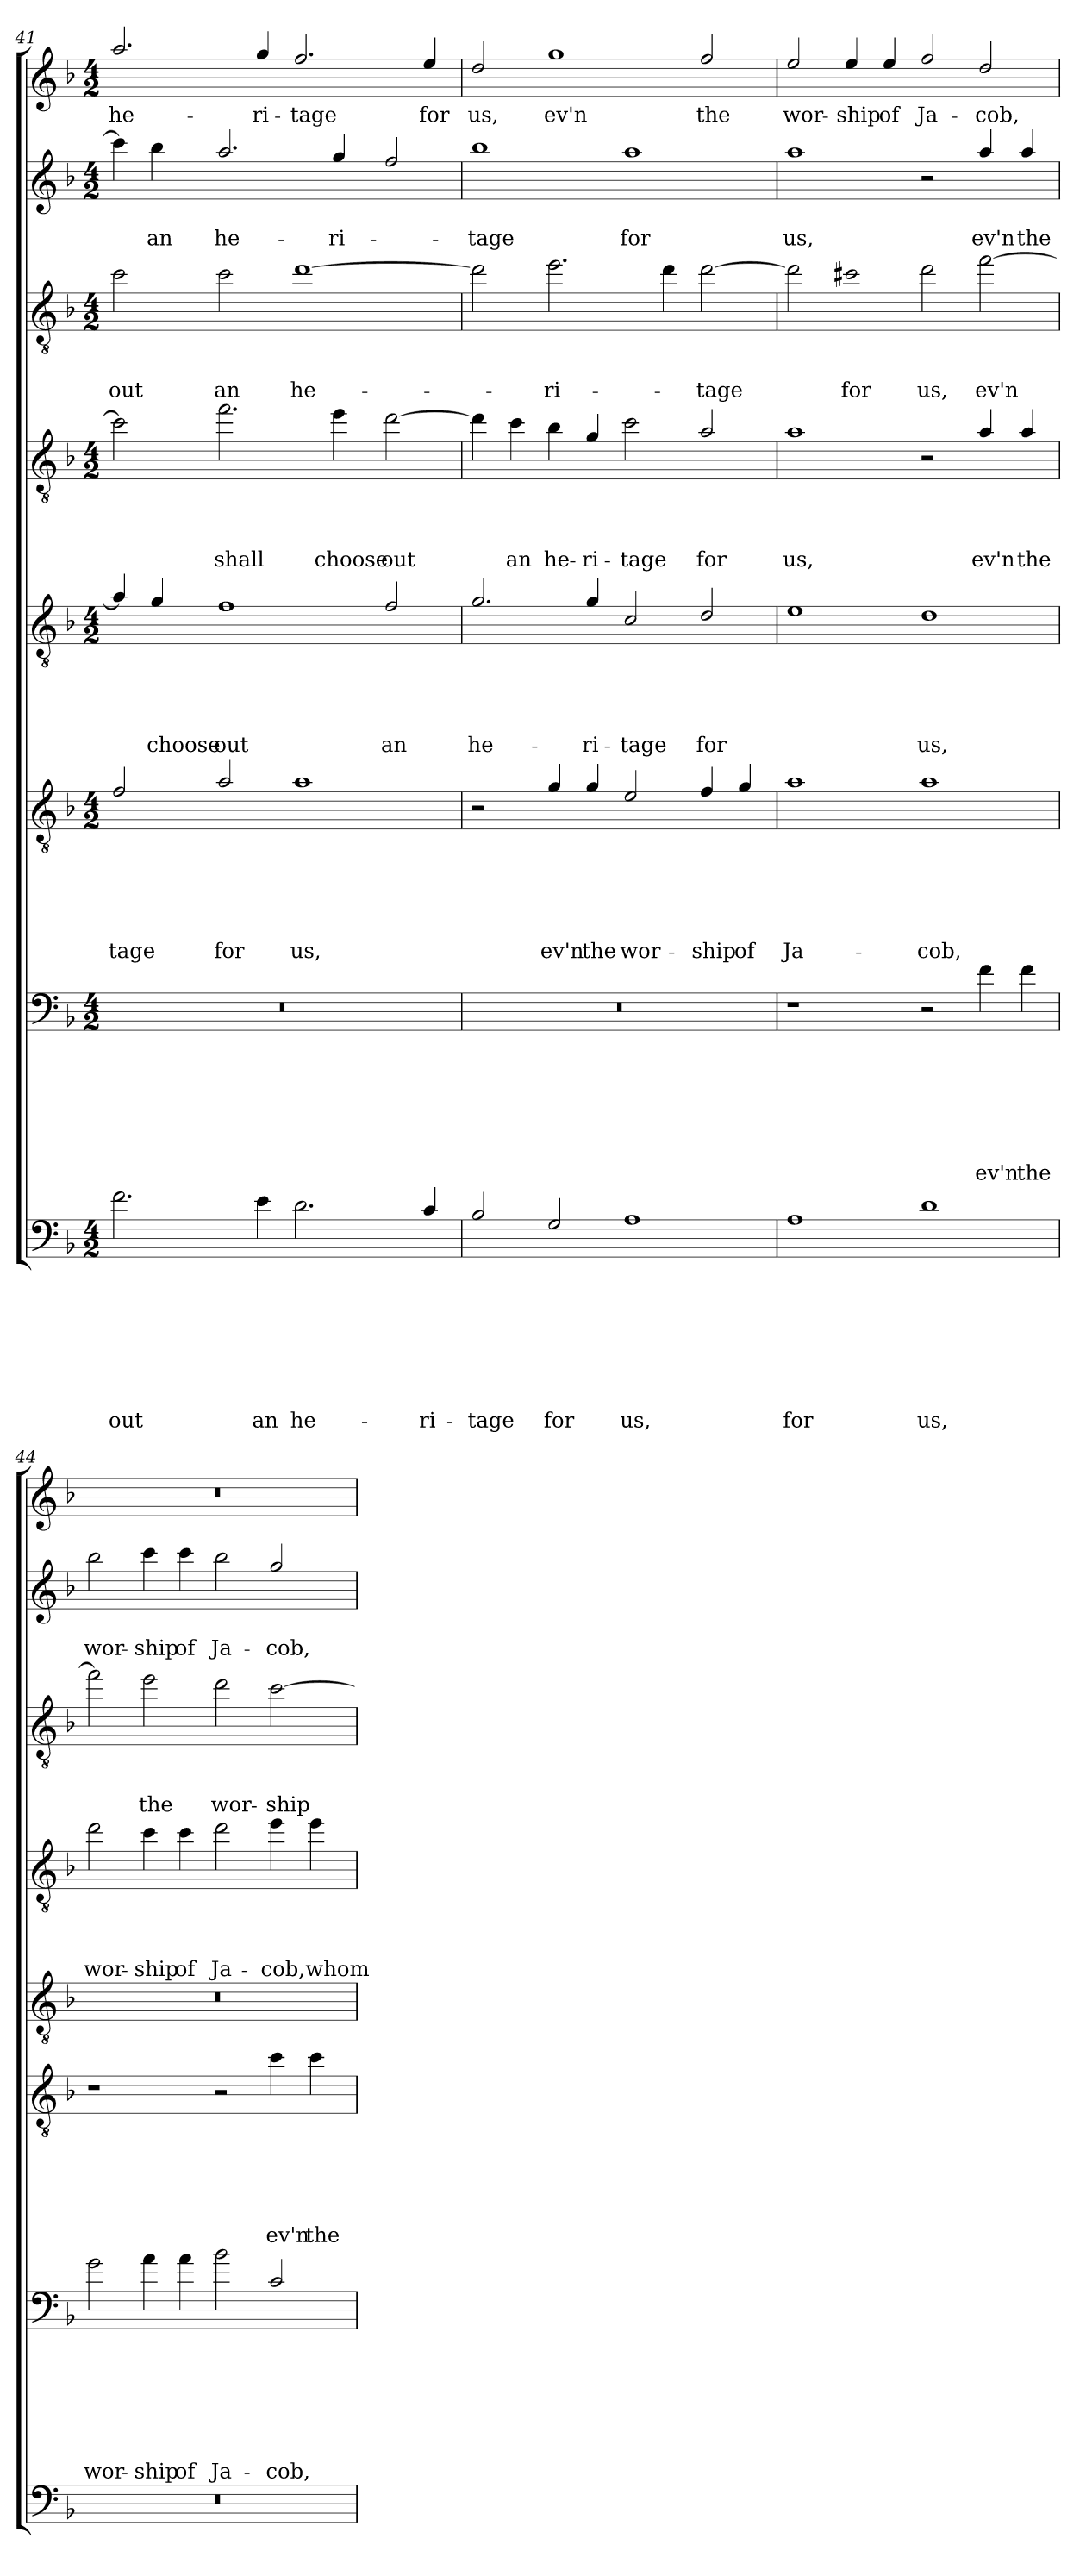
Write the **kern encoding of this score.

**kern	**text	**text	**text	**text	**text	**text	**text	**text	**kern	**text	**text	**text	**text	**text	**text	**text	**kern	**text	**text	**text	**text	**text	**text	**kern	**text	**text	**text	**text	**text	**kern	**text	**text	**text	**text	**kern	**text	**text	**text	**kern	**text	**text	**kern	**text
*part8	*part8	*part8	*part8	*part8	*part8	*part8	*part8	*part8	*part7	*part7	*part7	*part7	*part7	*part7	*part7	*part7	*part6	*part6	*part6	*part6	*part6	*part6	*part6	*part5	*part5	*part5	*part5	*part5	*part5	*part4	*part4	*part4	*part4	*part4	*part3	*part3	*part3	*part3	*part2	*part2	*part2	*part1	*part1
*staff8	*staff8	*staff8	*staff8	*staff8	*staff8	*staff8	*staff8	*staff8	*staff7	*staff7	*staff7	*staff7	*staff7	*staff7	*staff7	*staff7	*staff6	*staff6	*staff6	*staff6	*staff6	*staff6	*staff6	*staff5	*staff5	*staff5	*staff5	*staff5	*staff5	*staff4	*staff4	*staff4	*staff4	*staff4	*staff3	*staff3	*staff3	*staff3	*staff2	*staff2	*staff2	*staff1	*staff1
!!LO:PB:g=z
*clefF4	*	*	*	*	*	*	*	*	*clefF4	*	*	*	*	*	*	*	*clefGv2	*	*	*	*	*	*	*clefGv2	*	*	*	*	*	*clefGv2	*	*	*	*	*clefGv2	*	*	*	*clefG2	*	*	*clefG2	*
*ITrd8c14	*	*	*	*	*	*	*	*	*ITrd8c14	*	*	*	*	*	*	*	*ITrd8c14	*	*	*	*	*	*	*ITrd8c14	*	*	*	*	*	*ITrd8c14	*	*	*	*	*ITrd8c14	*	*	*	*ITrd8c14	*	*	*ITrd8c14	*
*k[b-]	*	*	*	*	*	*	*	*	*k[b-]	*	*	*	*	*	*	*	*k[b-]	*	*	*	*	*	*	*k[b-]	*	*	*	*	*	*k[b-]	*	*	*	*	*k[b-]	*	*	*	*k[b-]	*	*	*k[b-]	*
*F:	*	*	*	*	*	*	*	*	*F:	*	*	*	*	*	*	*	*F:	*	*	*	*	*	*	*F:	*	*	*	*	*	*F:	*	*	*	*	*F:	*	*	*	*F:	*	*	*F:	*
*M4/2	*	*	*	*	*	*	*	*	*M4/2	*	*	*	*	*	*	*	*M4/2	*	*	*	*	*	*	*M4/2	*	*	*	*	*	*M4/2	*	*	*	*	*M4/2	*	*	*	*M4/2	*	*	*M4/2	*
=41	=41	=41	=41	=41	=41	=41	=41	=41	=41	=41	=41	=41	=41	=41	=41	=41	=41	=41	=41	=41	=41	=41	=41	=41	=41	=41	=41	=41	=41	=41	=41	=41	=41	=41	=41	=41	=41	=41	=41	=41	=41	=41	=41
2.F\	.	.	.	.	.	.	.	out	0r	.	.	.	.	.	.	.	2F/	.	.	.	.	.	-tage	4A/]	.	.	.	.	.	2c\]	.	.	.	.	2c\	.	.	out	4cc\]	.	.	2.a/	he-
.	.	.	.	.	.	.	.	.	.	.	.	.	.	.	.	.	.	.	.	.	.	.	.	4G/	.	.	.	.	choose	.	.	.	.	.	.	.	.	.	4b-\	.	an	.	.
.	.	.	.	.	.	.	.	.	.	.	.	.	.	.	.	.	2A/	.	.	.	.	.	for	1F	.	.	.	.	out	2.f\	.	.	.	shall	2c\	.	.	an	2.a/	.	he-	.	.
4E\	.	.	.	.	.	.	.	an	.	.	.	.	.	.	.	.	.	.	.	.	.	.	.	.	.	.	.	.	.	.	.	.	.	.	.	.	.	.	.	.	.	4g/	-ri-
2.D\	.	.	.	.	.	.	.	he-	.	.	.	.	.	.	.	.	1A	.	.	.	.	.	us,	.	.	.	.	.	.	.	.	.	.	.	[1d	.	.	he-	.	.	.	2.f/	-tage
.	.	.	.	.	.	.	.	.	.	.	.	.	.	.	.	.	.	.	.	.	.	.	.	.	.	.	.	.	.	4e\	.	.	.	choose	.	.	.	.	4g/	.	-ri-	.	.
.	.	.	.	.	.	.	.	.	.	.	.	.	.	.	.	.	.	.	.	.	.	.	.	2F/	.	.	.	.	an	[2d\	.	.	.	out	.	.	.	.	2f/	.	.	.	.
4C/	.	.	.	.	.	.	.	-ri-	.	.	.	.	.	.	.	.	.	.	.	.	.	.	.	.	.	.	.	.	.	.	.	.	.	.	.	.	.	.	.	.	.	4e/	for
=42	=42	=42	=42	=42	=42	=42	=42	=42	=42	=42	=42	=42	=42	=42	=42	=42	=42	=42	=42	=42	=42	=42	=42	=42	=42	=42	=42	=42	=42	=42	=42	=42	=42	=42	=42	=42	=42	=42	=42	=42	=42	=42	=42
2BB-/	.	.	.	.	.	.	.	-tage	0r	.	.	.	.	.	.	.	2r	.	.	.	.	.	.	2.G/	.	.	.	.	he-	4d\]	.	.	.	.	2d\]	.	.	.	1b-	.	-tage	2d/	us,
.	.	.	.	.	.	.	.	.	.	.	.	.	.	.	.	.	.	.	.	.	.	.	.	.	.	.	.	.	.	4c\	.	.	.	an	.	.	.	.	.	.	.	.	.
2GG/	.	.	.	.	.	.	.	for	.	.	.	.	.	.	.	.	4G/	.	.	.	.	.	ev'n	.	.	.	.	.	.	4B-\	.	.	.	he-	2.e\	.	.	-ri-	.	.	.	1g	ev'n
.	.	.	.	.	.	.	.	.	.	.	.	.	.	.	.	.	4G/	.	.	.	.	.	the	4G/	.	.	.	.	-ri-	4G/	.	.	.	-ri-	.	.	.	.	.	.	.	.	.
1AA	.	.	.	.	.	.	.	us,	.	.	.	.	.	.	.	.	2E/	.	.	.	.	.	wor-	2C/	.	.	.	.	-tage	2c\	.	.	.	-tage	.	.	.	.	1a	.	for	.	.
.	.	.	.	.	.	.	.	.	.	.	.	.	.	.	.	.	.	.	.	.	.	.	.	.	.	.	.	.	.	.	.	.	.	.	4d\	.	.	.	.	.	.	.	.
.	.	.	.	.	.	.	.	.	.	.	.	.	.	.	.	.	4F/	.	.	.	.	.	-ship	2D/	.	.	.	.	for	2A/	.	.	.	for	[2d\	.	.	-tage	.	.	.	2f/	the
.	.	.	.	.	.	.	.	.	.	.	.	.	.	.	.	.	4G/	.	.	.	.	.	of	.	.	.	.	.	.	.	.	.	.	.	.	.	.	.	.	.	.	.	.
=43	=43	=43	=43	=43	=43	=43	=43	=43	=43	=43	=43	=43	=43	=43	=43	=43	=43	=43	=43	=43	=43	=43	=43	=43	=43	=43	=43	=43	=43	=43	=43	=43	=43	=43	=43	=43	=43	=43	=43	=43	=43	=43	=43
1AA	.	.	.	.	.	.	.	for	1r	.	.	.	.	.	.	.	1A	.	.	.	.	.	Ja-	1E	.	.	.	.	.	1A	.	.	.	us,	2d\]	.	.	.	1a	.	us,	2e/	wor-
.	.	.	.	.	.	.	.	.	.	.	.	.	.	.	.	.	.	.	.	.	.	.	.	.	.	.	.	.	.	.	.	.	.	.	2c#X\	.	.	for	.	.	.	4e/	-ship
.	.	.	.	.	.	.	.	.	.	.	.	.	.	.	.	.	.	.	.	.	.	.	.	.	.	.	.	.	.	.	.	.	.	.	.	.	.	.	.	.	.	4e/	of
1D	.	.	.	.	.	.	.	us,	2r	.	.	.	.	.	.	.	1A	.	.	.	.	.	-cob,	1D	.	.	.	.	us,	2r	.	.	.	.	2d\	.	.	us,	2r	.	.	2f/	Ja-
.	.	.	.	.	.	.	.	.	4F\	.	.	.	.	.	.	ev'n	.	.	.	.	.	.	.	.	.	.	.	.	.	4A/	.	.	.	ev'n	[2f\	.	.	ev'n	4a/	.	ev'n	2d/	-cob,
.	.	.	.	.	.	.	.	.	4F\	.	.	.	.	.	.	the	.	.	.	.	.	.	.	.	.	.	.	.	.	4A/	.	.	.	the	.	.	.	.	4a/	.	the	.	.
=44	=44	=44	=44	=44	=44	=44	=44	=44	=44	=44	=44	=44	=44	=44	=44	=44	=44	=44	=44	=44	=44	=44	=44	=44	=44	=44	=44	=44	=44	=44	=44	=44	=44	=44	=44	=44	=44	=44	=44	=44	=44	=44	=44
0r	.	.	.	.	.	.	.	.	2G\	.	.	.	.	.	.	wor-	1r	.	.	.	.	.	.	0r	.	.	.	.	.	2d\	.	.	.	wor-	2f\]	.	.	.	2b-\	.	wor-	0r	.
.	.	.	.	.	.	.	.	.	4A\	.	.	.	.	.	.	-ship	.	.	.	.	.	.	.	.	.	.	.	.	.	4c\	.	.	.	-ship	2e\	.	.	the	4cc\	.	-ship	.	.
.	.	.	.	.	.	.	.	.	4A\	.	.	.	.	.	.	of	.	.	.	.	.	.	.	.	.	.	.	.	.	4c\	.	.	.	of	.	.	.	.	4cc\	.	of	.	.
.	.	.	.	.	.	.	.	.	2B-\	.	.	.	.	.	.	Ja-	2r	.	.	.	.	.	.	.	.	.	.	.	.	2d\	.	.	.	Ja-	2d\	.	.	wor-	2b-\	.	Ja-	.	.
.	.	.	.	.	.	.	.	.	2C/	.	.	.	.	.	.	-cob,	4c\	.	.	.	.	.	ev'n	.	.	.	.	.	.	4e\	.	.	.	-cob,	[2c\	.	.	-ship	2g/	.	-cob,	.	.
.	.	.	.	.	.	.	.	.	.	.	.	.	.	.	.	.	4c\	.	.	.	.	.	the	.	.	.	.	.	.	4e\	.	.	.	whom	.	.	.	.	.	.	.	.	.
=	=	=	=	=	=	=	=	=	=	=	=	=	=	=	=	=	=	=	=	=	=	=	=	=	=	=	=	=	=	=	=	=	=	=	=	=	=	=	=	=	=	=	=
*-	*-	*-	*-	*-	*-	*-	*-	*-	*-	*-	*-	*-	*-	*-	*-	*-	*-	*-	*-	*-	*-	*-	*-	*-	*-	*-	*-	*-	*-	*-	*-	*-	*-	*-	*-	*-	*-	*-	*-	*-	*-	*-	*-
